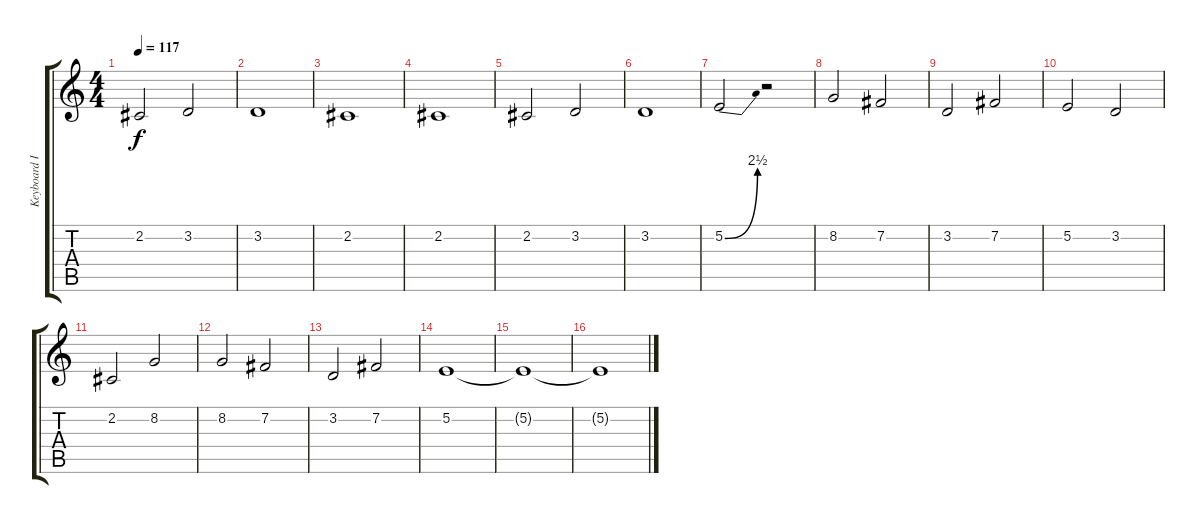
\track ("Keyboard II" "Keyboard I") {instrument lead1square}
\staff {score tabs}
\tuning (E4 B3 G3 D3 A2 E2) {hide}
\ts (4 4)
\tempo 117
\clef g2
\ks c
2.2.2{dy f} 3.2.2 |
3.2.1 |
2.2.1 |
2.2.1 |
2.2.2 3.2.2 |
3.2.1 |
5.2{be (bend 0 0 60 10)}.2 r.2 |
8.2.2 7.2.2 |
3.2.2 7.2.2 |
5.2.2 3.2.2 |
2.2.2 8.2.2 |
8.2.2 7.2.2 |
3.2.2 7.2.2 |
5.2.1 |
5.2{t}.1 |
5.2{t}.1
